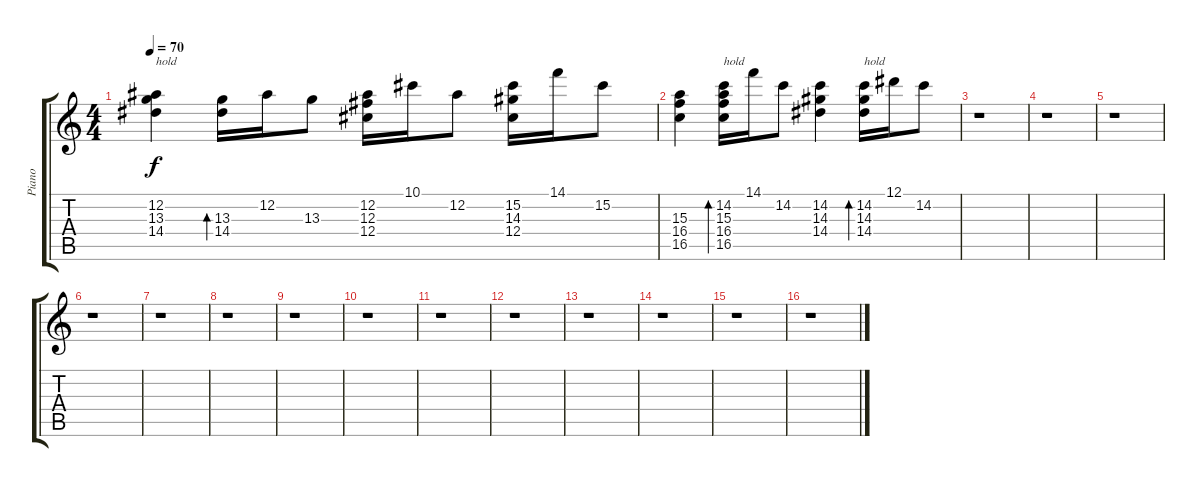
\track ("Piano" "Piano") {instrument honkytonkpiano}
\staff {score tabs}
\tuning (Eb5 Bb4 Gb4 Db4 Ab3 Eb3) {hide}
\ts (4 4)
\tempo 70
\clef g2
\ks c
(12.2 13.3 14.4).4{txt "hold" dy f instrument honkytonkpiano} (13.3 14.4).16{bd 120} 12.2.16 13.3.8 (12.2 12.3 12.4).16 10.1.16 12.2.8 (15.2 14.3 12.4).16 14.1.16 15.2.8 |
(15.3 16.4 16.5).4 (14.2 15.3 16.4 16.5).16{bd 120 txt "hold"} 14.1.16 14.2.8 (14.2 14.3 14.4).4 (14.2 14.3 14.4).16{bd 120 txt "hold"} 12.1.16 14.2.8 |
r.1 |
r.1 |
r.1 |
r.1 |
r.1 |
r.1 |
r.1 |
r.1 |
r.1 |
r.1 |
r.1 |
r.1 |
r.1 |
r.1
